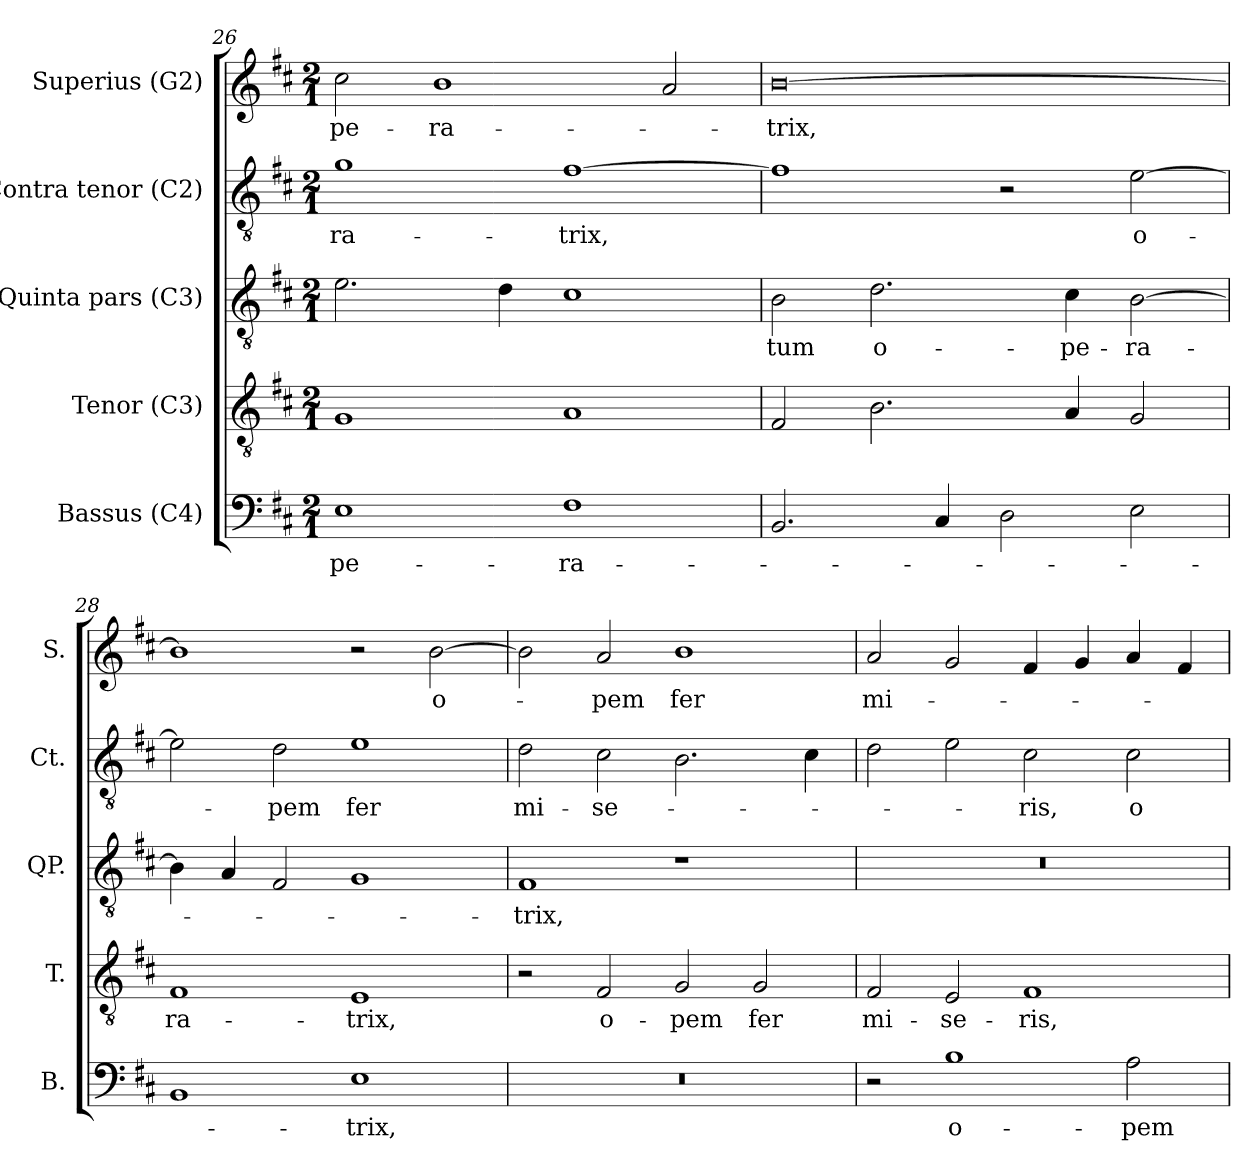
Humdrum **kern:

**kern	**text	**kern	**text	**kern	**text	**kern	**text	**kern	**text
*part5	*part5	*part4	*part4	*part3	*part3	*part2	*part2	*part1	*part1
*staff5	*staff5	*staff4	*staff4	*staff3	*staff3	*staff2	*staff2	*staff1	*staff1
*I"Bassus (C4)	*	*I"Tenor (C3)	*	*I"Quinta pars (C3)	*	*I"Contra tenor (C2)	*	*I"Superius (G2)	*
*I'B.	*	*I'T.	*	*I'QP.	*	*I'Ct.	*	*I'S.	*
*clefF4	*	*clefGv2	*	*clefGv2	*	*clefGv2	*	*clefG2	*
*	*	*ITrd7c12	*	*ITrd7c12	*	*	*	*	*
*k[f#c#]	*	*k[f#c#]	*	*k[f#c#]	*	*k[f#c#]	*	*k[f#c#]	*
*D:	*	*D:	*	*D:	*	*D:	*	*D:	*
*M2/1	*	*M2/1	*	*M2/1	*	*M2/1	*	*M2/1	*
=26	=26	=26	=26	=26	=26	=26	=26	=26	=26
!	!LO:LY:b:color=#000000	!	!	!	!	!	!	!	!
!	!	!	!	!	!	!	!LO:LY:b:color=#000000	!	!
!	!	!	!	!	!	!	!	!	!LO:LY:b:color=#000000
1Ei	-pe-	1GGi	.	2.Ei\	.	1gi	-ra-	2cc#i\	-pe-
!	!	!	!	!	!	!	!	!	!LO:LY:b:color=#000000
.	.	.	.	.	.	.	.	1bi	-ra-
.	.	.	.	4Di\	.	.	.	.	.
!	!LO:LY:b:color=#000000	!	!	!	!	!	!	!	!
!	!	!	!	!	!	!	!LO:LY:b:color=#000000	!	!
1F#i	-ra-	1AAi	.	1C#i	.	[1f#i	-trix,	.	.
.	.	.	.	.	.	.	.	2ai/	.
=27	=27	=27	=27	=27	=27	=27	=27	=27	=27
!	!	!	!	!	!LO:LY:b:color=#000000	!	!	!	!
!	!	!	!	!	!	!	!	!	!LO:LY:b:color=#000000
2.BBi/	.	2FF#i/	.	2BBi\	-tum	1f#i]	.	[0bi	-trix,
!	!	!	!	!	!LO:LY:b:color=#000000	!	!	!	!
.	.	2.BBi\	.	2.Di\	o-	.	.	.	.
4C#i/	.	.	.	.	.	.	.	.	.
2Di\	.	.	.	.	.	2r	.	.	.
!	!	!	!	!	!LO:LY:b:color=#000000	!	!	!	!
.	.	4AAi/	.	4C#i\	-pe-	.	.	.	.
!	!	!	!	!	!LO:LY:b:color=#000000	!	!	!	!
!	!	!	!	!	!	!	!LO:LY:b:color=#000000	!	!
2Ei\	.	2GGi/	.	[2BBi\	-ra-	[2ei\	o-	.	.
=28	=28	=28	=28	=28	=28	=28	=28	=28	=28
!	!	!	!LO:LY:b:color=#000000	!	!	!	!	!	!
1BBi	.	1FF#i	-ra-	4BBi\]	.	2ei\]	.	1bi]	.
.	.	.	.	4AAi/	.	.	.	.	.
!	!	!	!	!	!	!	!LO:LY:b:color=#000000	!	!
.	.	.	.	2FF#i/	.	2di\	-pem	.	.
!	!LO:LY:b:color=#000000	!	!	!	!	!	!	!	!
!	!	!	!LO:LY:b:color=#000000	!	!	!	!	!	!
!	!	!	!	!	!	!	!LO:LY:b:color=#000000	!	!
1Ei	-trix,	1EEi	-trix,	1GGi	.	1ei	fer	2r	.
!	!	!	!	!	!	!	!	!	!LO:LY:b:color=#000000
.	.	.	.	.	.	.	.	[2bi\	o-
!!LO:LB:g=z
=29	=29	=29	=29	=29	=29	=29	=29	=29	=29
!LO:N:vis=1	!	!	!	!	!	!	!	!	!
!	!	!	!	!	!LO:LY:b:color=#000000	!	!	!	!
!	!	!	!	!	!	!	!LO:LY:b:color=#000000	!	!
0r	.	2r	.	1FF#i	-trix,	2di\	mi-	2bi\]	.
!	!	!	!LO:LY:b:color=#000000	!	!	!	!	!	!
!	!	!	!	!	!	!	!LO:LY:b:color=#000000	!	!
!	!	!	!	!	!	!	!	!	!LO:LY:b:color=#000000
.	.	2FF#i/	o-	.	.	2c#i\	-se-	2ai/	-pem
!	!	!	!LO:LY:b:color=#000000	!	!	!	!	!	!
!	!	!	!	!	!	!	!	!	!LO:LY:b:color=#000000
.	.	2GGi/	-pem	1r	.	2.Bi\	.	1bi	fer
!	!	!	!LO:LY:b:color=#000000	!	!	!	!	!	!
.	.	2GGi/	fer	.	.	.	.	.	.
.	.	.	.	.	.	4c#i\	.	.	.
=30	=30	=30	=30	=30	=30	=30	=30	=30	=30
!	!	!	!LO:LY:b:color=#000000	!LO:N:vis=1	!	!	!	!	!
!	!	!	!	!	!	!	!	!	!LO:LY:b:color=#000000
2r	.	2FF#i/	mi-	0r	.	2di\	.	2ai/	mi-
!	!LO:LY:b:color=#000000	!	!	!	!	!	!	!	!
!	!	!	!LO:LY:b:color=#000000	!	!	!	!	!	!
1Bi	o-	2EEi/	-se-	.	.	2ei\	.	2gi/	.
!	!	!	!LO:LY:b:color=#000000	!	!	!	!	!	!
!	!	!	!	!	!	!	!LO:LY:b:color=#000000	!	!
.	.	1FF#i	-ris,	.	.	2c#i\	-ris,	4f#i/	.
.	.	.	.	.	.	.	.	4gi/	.
!	!LO:LY:b:color=#000000	!	!	!	!	!	!	!	!
!	!	!	!	!	!	!	!LO:LY:b:color=#000000	!	!
2Ai\	-pem	.	.	.	.	2c#i\	o-	4ai/	.
.	.	.	.	.	.	.	.	4f#i/	.
=	=	=	=	=	=	=	=	=	=
*-	*-	*-	*-	*-	*-	*-	*-	*-	*-
